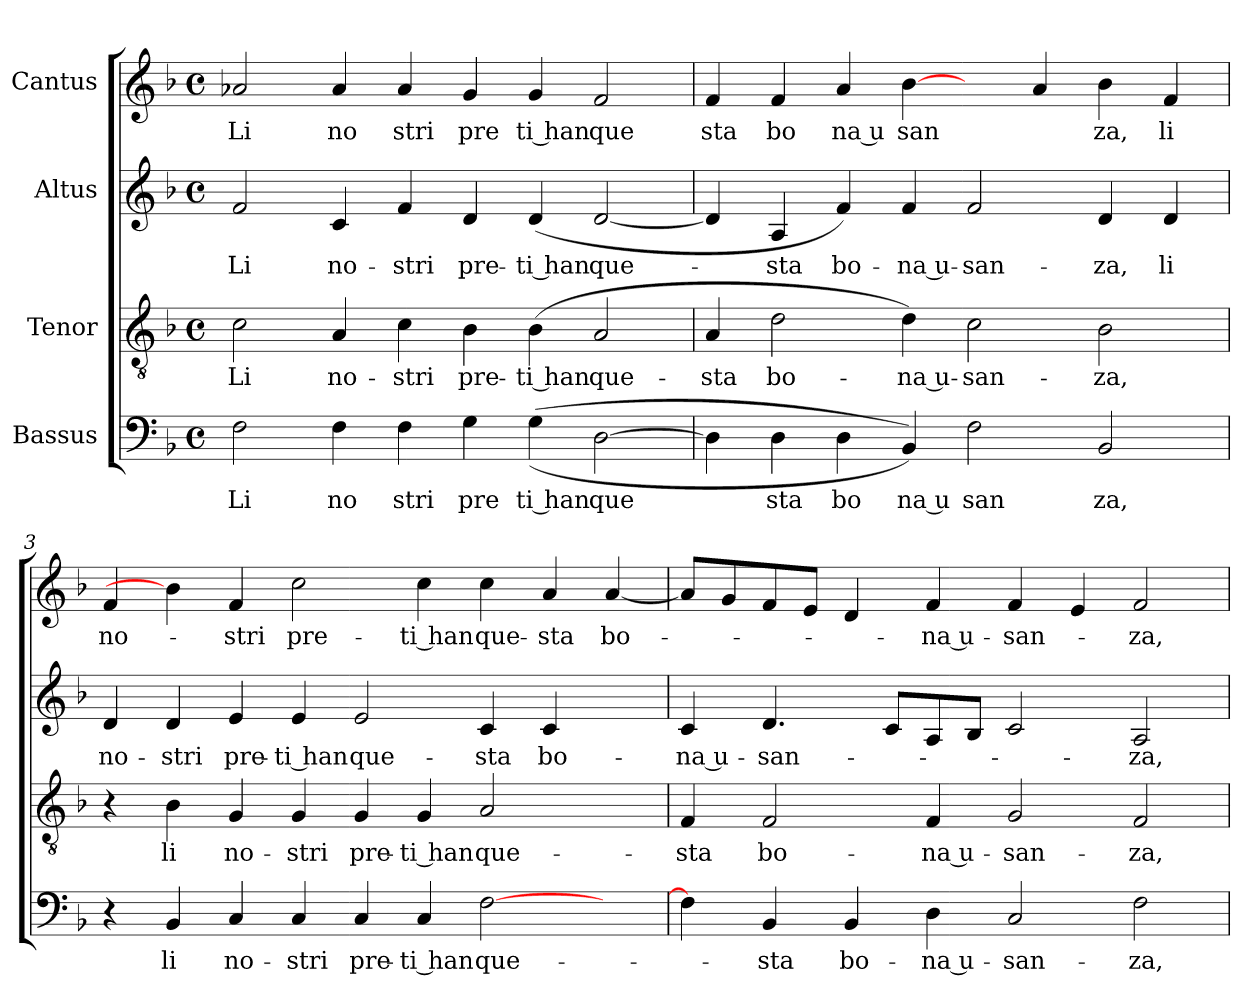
**kern	**text	**kern	**text	**kern	**text	**kern	**text
*part4	*part4	*part3	*part3	*part2	*part2	*part1	*part1
*staff4	*staff4	*staff3	*staff3	*staff2	*staff2	*staff1	*staff1
*I"Bassus	*	*I"Tenor	*	*I"Altus	*	*I"Cantus	*
!!LO:PB:g=z
*stria5	*	*stria5	*	*stria5	*	*stria5	*
*clefF4	*	*clefGv2	*	*clefG2	*	*clefG2	*
*k[b-]	*	*k[b-]	*	*k[b-]	*	*k[b-]	*
*F:	*	*F:	*	*F:	*	*F:	*
*M4/4	*	*M4/4	*	*M4/4	*	*M4/4	*
*met(c)	*	*met(c)	*	*met(c)	*	*met(c)	*
=1	=1	=1	=1	=1	=1	=1	=1
!	!LO:LY:b:cj	!	!LO:LY:b:cj	!	!LO:LY:b:cj	!	!LO:LY:b:cj
2F\	-Li	2c\	Li	2f/	Li	2a-X/	Li
!	!LO:LY:b:cj	!	!LO:LY:b:cj	!	!LO:LY:b:cj	!	!LO:LY:b:cj
4F\	no	4A/	no-	4c/	no-	4a-/	no
!	!LO:LY:b:cj	!	!LO:LY:b:cj	!	!LO:LY:b:cj	!	!LO:LY:b:cj
4F\	stri	4c\	-stri	4f/	-stri	4a-/	stri
!	!LO:LY:b:cj	!	!LO:LY:b:cj	!	!LO:LY:b:cj	!	!LO:LY:b:cj
4G\	pre	4B-\	pre-	4d/	pre-	4g/	pre
!	!LO:LY:b:rj	!	!LO:LY:b:rj	!	!LO:LY:b:rj	!	!LO:LY:b:rj
(>(<4G\	ti han	(<4B-\	-ti han	(<4d/	-ti han	4g/	ti han
!	!LO:LY:b	!	!LO:LY:b:cj	!	!LO:LY:b	!	!LO:LY:b:cj
[>2D\	que	2A/	que-	[<2d/	que-	2f/	que
=2	=2	=2	=2	=2	=2	=2	=2
!	!	!	!LO:LY:b:cj	!	!	!	!LO:LY:b:cj
4D\]	.	4A/	-sta	4d/]	.	4f/	sta
!	!LO:LY:b:cj	!	!LO:LY:b:cj	!	!LO:LY:b:cj	!	!LO:LY:b:cj
4D\	sta	2d\	bo-	4A/	-sta	4f/	bo
!	!LO:LY:b:cj	!	!	!	!LO:LY:b:cj	!	!LO:LY:b:rj
4D\	bo	.	.	4f/)	bo-	4a/	na u
!	!LO:LY:b:rj	!	!LO:LY:b:rj	!	!LO:LY:b:rj	!	!LO:LY:b
4BB-/))	na u	4d\)	-na u-	4f/	-na u-	[4b-\	san
!	!LO:LY:b:cj	!	!LO:LY:b:cj	!	!LO:LY:b:cj	!	!
2F\	san	2c\	-san-	2f/	-san-	4ryy	.
.	.	.	.	.	.	4a/	.
!	!LO:LY:b:cj	!	!LO:LY:b:cj	!	!LO:LY:b:cj	!	!LO:LY:b:cj
2BB-/	za,	2B-\	-za,	4d/	-za,	4b-\	za,
!	!	!	!	!	!LO:LY:b:cj	!	!LO:LY:b:cj
.	.	.	.	4d/	li	4f/	li
!!LO:LB:g=z
=3	=3	=3	=3	=3	=3	=3	=3
!	!	!	!	!	!LO:LY:b:cj	!	!LO:LY:b:cj
4r	.	4r	.	4d/	no-	4f/	no-
!	!LO:LY:b:cj	!	!LO:LY:b:cj	!	!LO:LY:b:cj	!	!
4BB-/	li	4B-\	li	4d/	-stri	4b-\]	.
!	!LO:LY:b:cj	!	!LO:LY:b:cj	!	!LO:LY:b:cj	!	!LO:LY:b:cj
4C/	no-	4G/	no-	4e/	pre-	4f/	-stri
!	!LO:LY:b:cj	!	!LO:LY:b:cj	!	!LO:LY:b:rj	!	!LO:LY:b:cj
4C/	-stri	4G/	-stri	4e/	-ti han	2cc\	pre-
!	!LO:LY:b:cj	!	!LO:LY:b:cj	!	!LO:LY:b:cj	!	!
4C/	pre-	4G/	pre-	2e/	que-	.	.
!	!LO:LY:b:rj	!	!LO:LY:b:rj	!	!	!	!LO:LY:b:rj
4C/	-ti han	4G/	-ti han	.	.	4cc\	-ti han
!	!LO:LY:b	!	!LO:LY:b:cj	!	!LO:LY:b:cj	!	!LO:LY:b:cj
[>2F\	que-	2A/	que-	4c/	-sta	4cc\	que-
!	!	!	!	!	!LO:LY:b:cj	!	!LO:LY:b:cj
.	.	.	.	4c/	bo-	4a/	-sta
!	!	!	!	!	!	!	!LO:LY:b:cj
4ryy	.	4ryy	.	4ryy	.	[<4a/	bo-
=4	=4	=4	=4	=4	=4	=4	=4
!	!	!	!LO:LY:b:cj	!	!LO:LY:b:rj	!	!
4F\]	.	4F/	-sta	4c/	-na u-	8a/L]	.
.	.	.	.	.	.	8g/	.
!	!LO:LY:b:cj	!	!LO:LY:b:cj	!	!LO:LY:b	!	!
4BB-/	-sta	2F/	bo-	4.d/	-san-	8f/	.
.	.	.	.	.	.	8e/J	.
!	!LO:LY:b:cj	!	!	!	!	!	!
4BB-/	bo-	.	.	.	.	4d/	.
.	.	.	.	8c/L	.	.	.
!	!LO:LY:b:rj	!	!LO:LY:b:rj	!	!	!	!LO:LY:b:rj
4D\	-na u-	4F/	-na u-	8A/	.	(<4f/	-na u-
.	.	.	.	8B-/J)	.	.	.
!	!LO:LY:b:cj	!	!LO:LY:b:cj	!	!	!	!LO:LY:b
2C/	-san-	2G/	-san-	2c/	.	4f/	-san-
.	.	.	.	.	.	4e/	.
!	!LO:LY:b:cj	!	!LO:LY:b:cj	!	!LO:LY:b:cj	!	!LO:LY:b:cj
2F\	-za,	2F/	-za,	2A/	-za,	2f/	-za,
=	=	=	=	=	=	=	=
*-	*-	*-	*-	*-	*-	*-	*-
